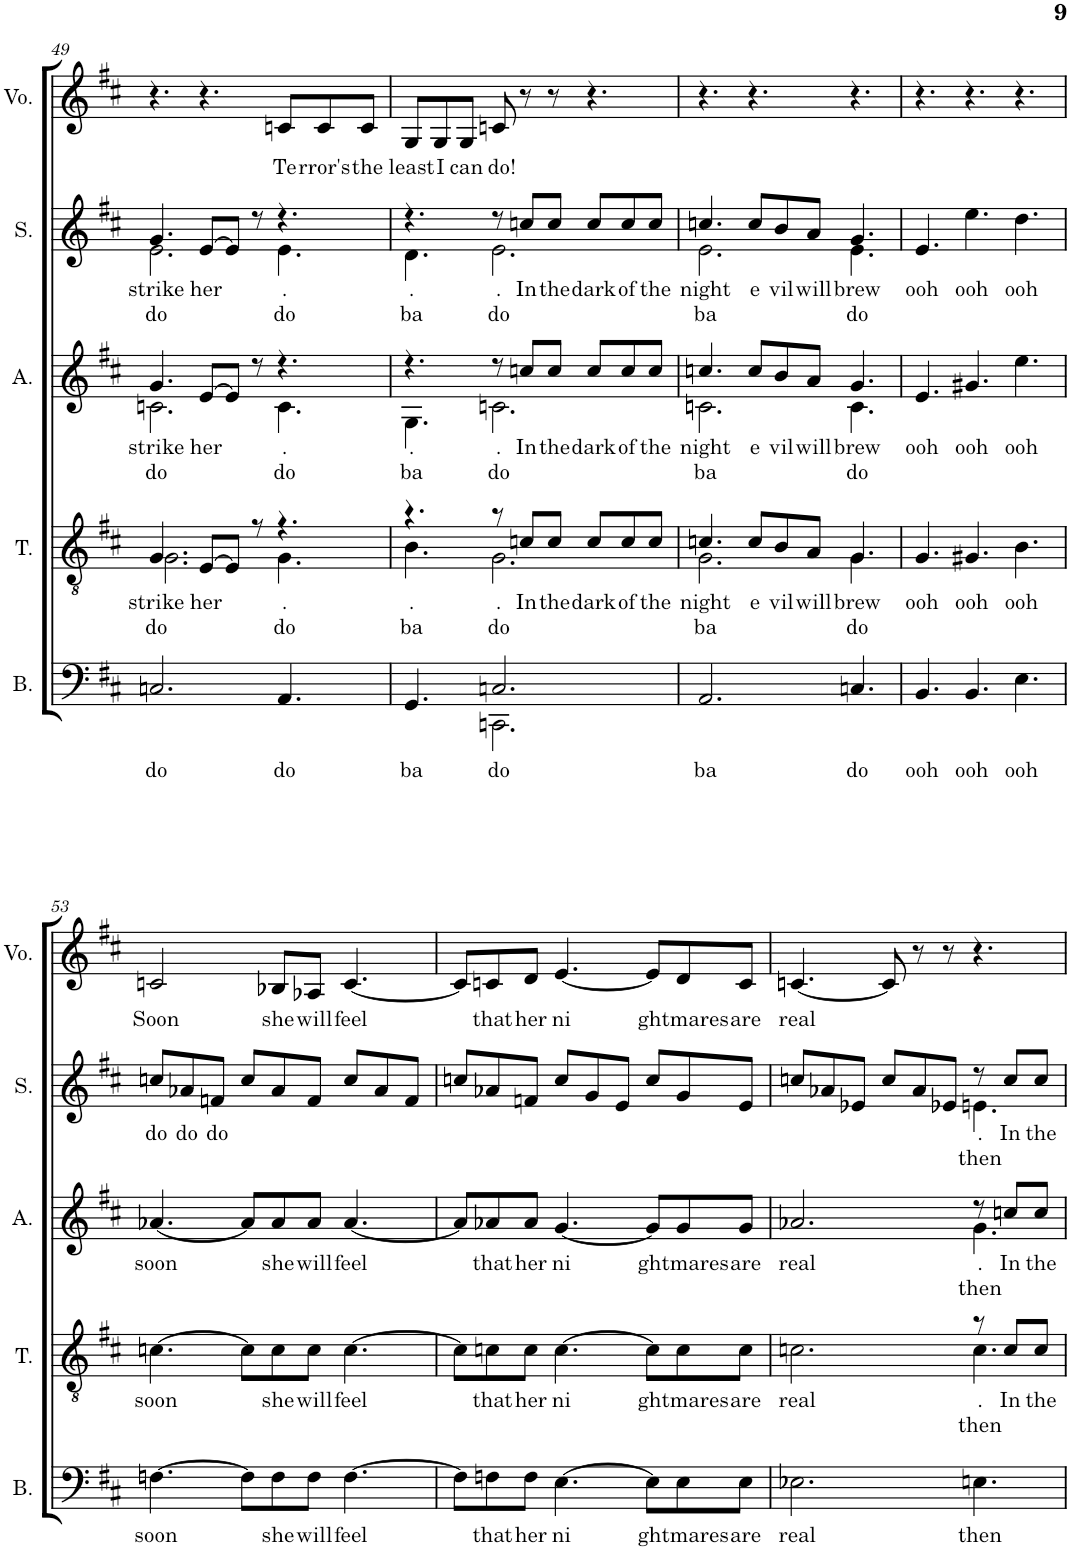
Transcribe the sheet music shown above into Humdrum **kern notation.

**kern	**text	**kern	**text	**text	**kern	**text	**text	**kern	**text	**text	**kern	**text
*part5	*part5	*part4	*part4	*part4	*part3	*part3	*part3	*part2	*part2	*part2	*part1	*part1
*staff5	*staff5	*staff4	*staff4	*staff4	*staff3	*staff3	*staff3	*staff2	*staff2	*staff2	*staff1	*staff1
*I"Bass	*	*I"Tenor	*	*	*I"Alto	*	*	*I"Soprano	*	*	*I"Voice	*
*I'B.	*	*I'T.	*	*	*I'A.	*	*	*I'S.	*	*	*I'Vo.	*
!!LO:PB:g=z
*clefF4	*	*clefGv2	*	*	*clefG2	*	*	*clefG2	*	*	*clefG2	*
*k[f#c#]	*	*k[f#c#]	*	*	*k[f#c#]	*	*	*k[f#c#]	*	*	*k[f#c#]	*
*M9/8	*	*M9/8	*	*	*M9/8	*	*	*M9/8	*	*	*M9/8	*
=49	=49	=49	=49	=49	=49	=49	=49	=49	=49	=49	=49	=49
!	!LO:LY:b	!	!LO:LY:b	!LO:LY:b	!	!LO:LY:b	!LO:LY:b	!	!LO:LY:b	!LO:LY:b	!	!
*	*	*^	*	*	*^	*	*	*^	*	*	*	*
2.Cn/	do	4.G/	2.G\	strike	do	4.g/	2.cn\	strike	do	4.g/	2.e\	strike	do	4.r	.
!	!	!	!	!LO:LY:b	!	!	!	!LO:LY:b	!	!	!	!LO:LY:b	!	!	!
.	.	[8E/L	.	her	.	[8e/L	.	her	.	[8e/L	.	her	.	4.r	.
.	.	8E/J]	.	.	.	8e/J]	.	.	.	8e/J]	.	.	.	.	.
.	.	8r	.	.	.	8r	.	.	.	8r	.	.	.	.	.
!	!LO:LY:b	!	!	!LO:LY:b	!LO:LY:b	!	!	!LO:LY:b	!LO:LY:b	!	!	!LO:LY:b	!LO:LY:b	!	!LO:LY:b
4.AA/	do	4.r	4.G\	.	do	4.r	4.c\	.	do	4.r	4.e\	.	do	8cn/L	Te
!	!	!	!	!	!	!	!	!	!	!	!	!	!	!	!LO:LY:b
.	.	.	.	.	.	.	.	.	.	.	.	.	.	8c/	rror's
!	!	!	!	!	!	!	!	!	!	!	!	!	!	!	!LO:LY:b
.	.	.	.	.	.	.	.	.	.	.	.	.	.	8c/J	the
=50	=50	=50	=50	=50	=50	=50	=50	=50	=50	=50	=50	=50	=50	=50	=50
!	!LO:LY:b	!	!	!LO:LY:b	!LO:LY:b	!	!	!LO:LY:b	!LO:LY:b	!	!	!LO:LY:b	!LO:LY:b	!	!LO:LY:b
*^	*	*	*	*	*	*	*	*	*	*	*	*	*	*	*
4.GG/	4.ryy	ba	4.r	4.B\	.	ba	4.r	4.G\	.	ba	4.r	4.d\	.	ba	8G/L	least
!	!	!	!	!	!	!	!	!	!	!	!	!	!	!	!	!LO:LY:b
.	.	.	.	.	.	.	.	.	.	.	.	.	.	.	8G/	I
!	!	!	!	!	!	!	!	!	!	!	!	!	!	!	!	!LO:LY:b
.	.	.	.	.	.	.	.	.	.	.	.	.	.	.	8G/J	can
!	!	!LO:LY:b	!	!	!LO:LY:b	!LO:LY:b	!	!	!LO:LY:b	!LO:LY:b	!	!	!LO:LY:b	!LO:LY:b	!	!LO:LY:b
2.Cn/	2.CCn\	do	8r	2.G\	.	do	8r	2.cn\	.	do	8r	2.e\	.	do	8cn/	do!
!	!	!	!	!	!LO:LY:b	!	!	!	!LO:LY:b	!	!	!	!LO:LY:b	!	!	!
.	.	.	8cn/L	.	In	.	8ccn/L	.	In	.	8ccn/L	.	In	.	8r	.
!	!	!	!	!	!LO:LY:b	!	!	!	!LO:LY:b	!	!	!	!LO:LY:b	!	!	!
.	.	.	8c/J	.	the	.	8cc/J	.	the	.	8cc/J	.	the	.	8r	.
!	!	!	!	!	!LO:LY:b	!	!	!	!LO:LY:b	!	!	!	!LO:LY:b	!	!	!
.	.	.	8c/L	.	dark	.	8cc/L	.	dark	.	8cc/L	.	dark	.	4.r	.
!	!	!	!	!	!LO:LY:b	!	!	!	!LO:LY:b	!	!	!	!LO:LY:b	!	!	!
.	.	.	8c/	.	of	.	8cc/	.	of	.	8cc/	.	of	.	.	.
!	!	!	!	!	!LO:LY:b	!	!	!	!LO:LY:b	!	!	!	!LO:LY:b	!	!	!
.	.	.	8c/J	.	the	.	8cc/J	.	the	.	8cc/J	.	the	.	.	.
*v	*v	*	*	*	*	*	*	*	*	*	*	*	*	*	*	*
=51	=51	=51	=51	=51	=51	=51	=51	=51	=51	=51	=51	=51	=51	=51	=51
!	!LO:LY:b	!	!	!LO:LY:b	!LO:LY:b	!	!	!LO:LY:b	!LO:LY:b	!	!	!LO:LY:b	!LO:LY:b	!	!
2.AA/	ba	4.cn/	2.G\	night	ba	4.ccn/	2.cn\	night	ba	4.ccn/	2.e\	night	ba	4.r	.
!	!	!	!	!LO:LY:b	!	!	!	!LO:LY:b	!	!	!	!LO:LY:b	!	!	!
.	.	8c/L	.	e	.	8cc/L	.	e	.	8cc/L	.	e	.	4.r	.
!	!	!	!	!LO:LY:b	!	!	!	!LO:LY:b	!	!	!	!LO:LY:b	!	!	!
.	.	8B/	.	vil	.	8b/	.	vil	.	8b/	.	vil	.	.	.
!	!	!	!	!LO:LY:b	!	!	!	!LO:LY:b	!	!	!	!LO:LY:b	!	!	!
.	.	8A/J	.	will	.	8a/J	.	will	.	8a/J	.	will	.	.	.
!	!LO:LY:b	!	!	!LO:LY:b	!LO:LY:b	!	!	!LO:LY:b	!LO:LY:b	!	!	!LO:LY:b	!LO:LY:b	!	!
4.Cn/	do	4.G/	4.G\	brew	do	4.g/	4.c\	brew	do	4.g/	4.e\	brew	do	4.r	.
=52	=52	=52	=52	=52	=52	=52	=52	=52	=52	=52	=52	=52	=52	=52	=52
!	!LO:LY:b	!	!	!LO:LY:b	!	!	!	!LO:LY:b	!	!	!	!LO:LY:b	!	!	!
*	*	*v	*v	*	*	*	*	*	*	*v	*v	*	*	*	*
*	*	*	*	*	*v	*v	*	*	*	*	*	*	*
4.BB/	ooh	4.G/	ooh	.	4.e/	ooh	.	4.e/	ooh	.	4.r	.
!	!LO:LY:b	!	!LO:LY:b	!	!	!LO:LY:b	!	!	!LO:LY:b	!	!	!
4.BB/	ooh	4.G#X/	ooh	.	4.g#X/	ooh	.	4.ee\	ooh	.	4.r	.
!	!LO:LY:b	!	!LO:LY:b	!	!	!LO:LY:b	!	!	!LO:LY:b	!	!	!
4.E\	ooh	4.B\	ooh	.	4.ee\	ooh	.	4.dd\	ooh	.	4.r	.
!!LO:LB:g=z
=53	=53	=53	=53	=53	=53	=53	=53	=53	=53	=53	=53	=53
!	!LO:LY:b	!	!LO:LY:b	!	!	!LO:LY:b	!	!	!LO:LY:b	!	!	!LO:LY:b
[4.Fn\	soon	[4.cn\	soon	.	[4.a-X/	soon	.	8ccn/L	do	.	2cn/	Soon
!	!	!	!	!	!	!	!	!	!LO:LY:b	!	!	!
.	.	.	.	.	.	.	.	8a-X/	do	.	.	.
!	!	!	!	!	!	!	!	!	!LO:LY:b	!	!	!
.	.	.	.	.	.	.	.	8fn/J	do	.	.	.
8F\L]	.	8c\L]	.	.	8a-/L]	.	.	8cc/L	.	.	.	.
!	!LO:LY:b	!	!LO:LY:b	!	!	!LO:LY:b	!	!	!	!	!	!LO:LY:b
8F\	she	8c\	she	.	8a-/	she	.	8a-/	.	.	8B-X/L	she
!	!LO:LY:b	!	!LO:LY:b	!	!	!LO:LY:b	!	!	!	!	!	!LO:LY:b
8F\J	will	8c\J	will	.	8a-/J	will	.	8f/J	.	.	8A-X/J	will
!	!LO:LY:b	!	!LO:LY:b	!	!	!LO:LY:b	!	!	!	!	!	!LO:LY:b
[4.F\	feel	[4.c\	feel	.	[4.a-/	feel	.	8cc/L	.	.	[4.c/	feel
.	.	.	.	.	.	.	.	8a-/	.	.	.	.
.	.	.	.	.	.	.	.	8f/J	.	.	.	.
=54	=54	=54	=54	=54	=54	=54	=54	=54	=54	=54	=54	=54
8F\L]	.	8c\L]	.	.	8a-/L]	.	.	8ccn/L	.	.	8c/L]	.
!	!LO:LY:b	!	!LO:LY:b	!	!	!LO:LY:b	!	!	!	!	!	!LO:LY:b
8Fn\	that	8cn\	that	.	8a-X/	that	.	8a-X/	.	.	8cn/	that
!	!LO:LY:b	!	!LO:LY:b	!	!	!LO:LY:b	!	!	!	!	!	!LO:LY:b
8F\J	her	8c\J	her	.	8a-/J	her	.	8fn/J	.	.	8d/J	her
!	!LO:LY:b	!	!LO:LY:b	!	!	!LO:LY:b	!	!	!	!	!	!LO:LY:b
[4.E\	ni	[4.c\	ni	.	[4.g/	ni	.	8cc/L	.	.	[4.e/	ni
.	.	.	.	.	.	.	.	8g/	.	.	.	.
.	.	.	.	.	.	.	.	8e/J	.	.	.	.
8E\L]	.	8c\L]	.	.	8g/L]	.	.	8cc/L	.	.	8e/L]	.
!	!LO:LY:b	!	!LO:LY:b	!	!	!LO:LY:b	!	!	!	!	!	!LO:LY:b
8E\	ghtmares	8c\	ghtmares	.	8g/	ghtmares	.	8g/	.	.	8d/	ghtmares
!	!LO:LY:b	!	!LO:LY:b	!	!	!LO:LY:b	!	!	!	!	!	!LO:LY:b
8E\J	are	8c\J	are	.	8g/J	are	.	8e/J	.	.	8c/J	are
=55	=55	=55	=55	=55	=55	=55	=55	=55	=55	=55	=55	=55
!	!LO:LY:b	!	!LO:LY:b	!	!	!LO:LY:b	!	!	!	!	!	!LO:LY:b
*	*	*^	*	*	*^	*	*	*^	*	*	*	*
2.E-X\	real	2.cn\	2.ryy	real	.	2.a-X/	2.ryy	real	.	8ccn/L	2.ryy	.	.	[4.cn/	real
.	.	.	.	.	.	.	.	.	.	8a-X/	.	.	.	.	.
.	.	.	.	.	.	.	.	.	.	8e-X/J	.	.	.	.	.
.	.	.	.	.	.	.	.	.	.	8cc/L	.	.	.	8c/]	.
.	.	.	.	.	.	.	.	.	.	8a-/	.	.	.	8r	.
.	.	.	.	.	.	.	.	.	.	8e-X/J	.	.	.	8r	.
!	!LO:LY:b	!	!	!LO:LY:b	!LO:LY:b	!	!	!LO:LY:b	!LO:LY:b	!	!	!LO:LY:b	!LO:LY:b	!	!
4.En\	then	8r	4.c\	.	then	8r	4.g\	.	then	8r	4.en\	.	then	4.r	.
!	!	!	!	!LO:LY:b	!	!	!	!LO:LY:b	!	!	!	!LO:LY:b	!	!	!
.	.	8c/L	.	In	.	8ccn/L	.	In	.	8cc/L	.	In	.	.	.
!	!	!	!	!LO:LY:b	!	!	!	!LO:LY:b	!	!	!	!LO:LY:b	!	!	!
.	.	8c/J	.	the	.	8cc/J	.	the	.	8cc/J	.	the	.	.	.
*	*	*v	*v	*	*	*	*	*	*	*v	*v	*	*	*	*
*	*	*	*	*	*v	*v	*	*	*	*	*	*	*
=	=	=	=	=	=	=	=	=	=	=	=	=
*-	*-	*-	*-	*-	*-	*-	*-	*-	*-	*-	*-	*-
